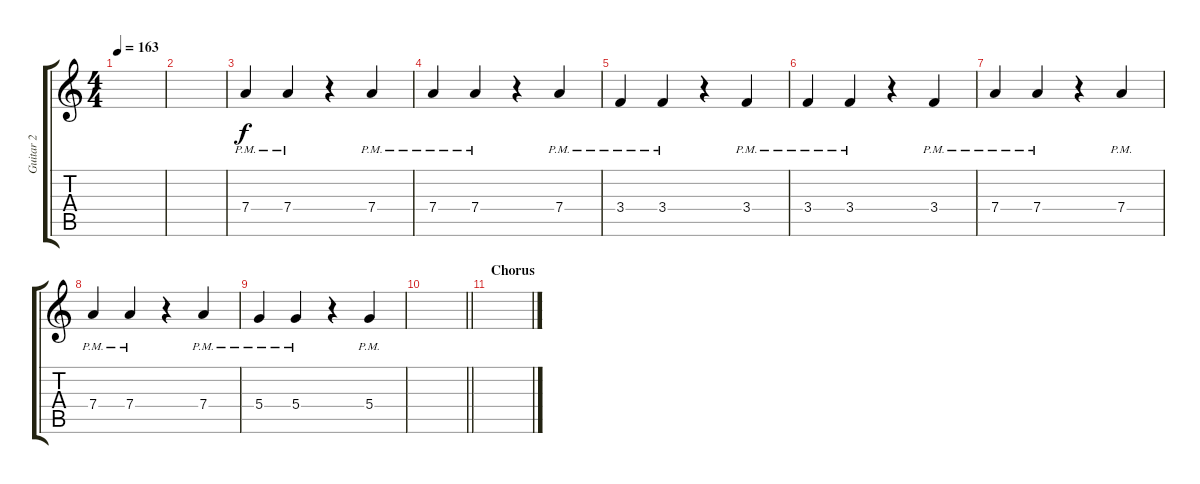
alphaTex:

\track ("Guitar 2" "Guitar 2") {instrument distortionguitar}
\staff {score tabs}
\tuning (E4 B3 G3 D3 A2 D2) {hide}
\ts (4 4)
\tempo 163
\clef g2
\ks c
|
|
7.4{pm}.4{balance 3 instrument distortionguitar} 7.4{pm}.4 r.4 7.4{pm}.4 |
7.4{pm}.4 7.4{pm}.4 r.4 7.4{pm}.4 |
3.4{pm}.4 3.4{pm}.4 r.4 3.4{pm}.4 |
3.4{pm}.4 3.4{pm}.4 r.4 3.4{pm}.4 |
7.4{pm}.4 7.4{pm}.4 r.4 7.4{pm}.4 |
7.4{pm}.4 7.4{pm}.4 r.4 7.4{pm}.4 |
5.4{pm}.4 5.4{pm}.4 r.4 5.4{pm}.4 |
\barLineRight lightlight
|
\section ("" "Chorus")
